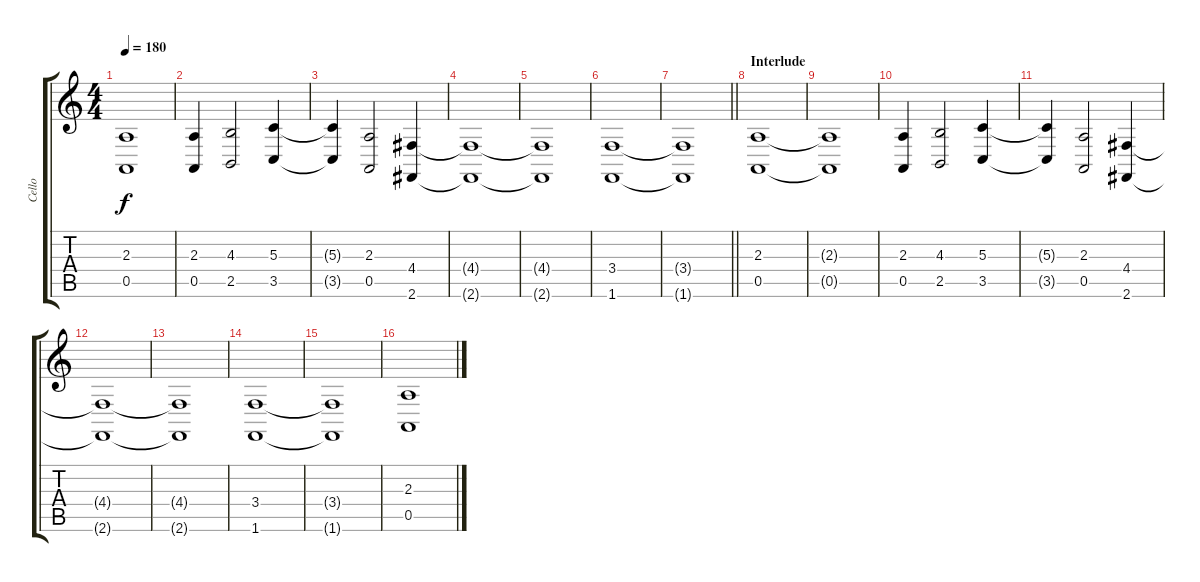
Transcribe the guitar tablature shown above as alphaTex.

\track ("Cello" "Cello") {instrument cello}
\staff {score tabs}
\tuning (E4 B3 G3 D3 A2 E2) {hide}
\ts (4 4)
\tempo 180
\clef g2
\ks aminor
(2.3{t} 0.5{t}).1{dy f} |
(2.3 0.5).4 (4.3 2.5).2 (5.3 3.5).4 |
(5.3{t} 3.5{t}).4 (2.3 0.5).2 (4.4 2.6).4 |
(4.4{t} 2.6{t}).1 |
(4.4{t} 2.6{t}).1 |
(3.4 1.6).1 |
\barLineRight lightlight
(3.4{t} 1.6{t}).1 |
\section ("" "Interlude")
(2.3 0.5).1 |
(2.3{t} 0.5{t}).1 |
(2.3 0.5).4 (4.3 2.5).2 (5.3 3.5).4 |
(5.3{t} 3.5{t}).4 (2.3 0.5).2 (4.4 2.6).4 |
(4.4{t} 2.6{t}).1 |
(4.4{t} 2.6{t}).1 |
(3.4 1.6).1 |
(3.4{t} 1.6{t}).1 |
(2.3 0.5).1
